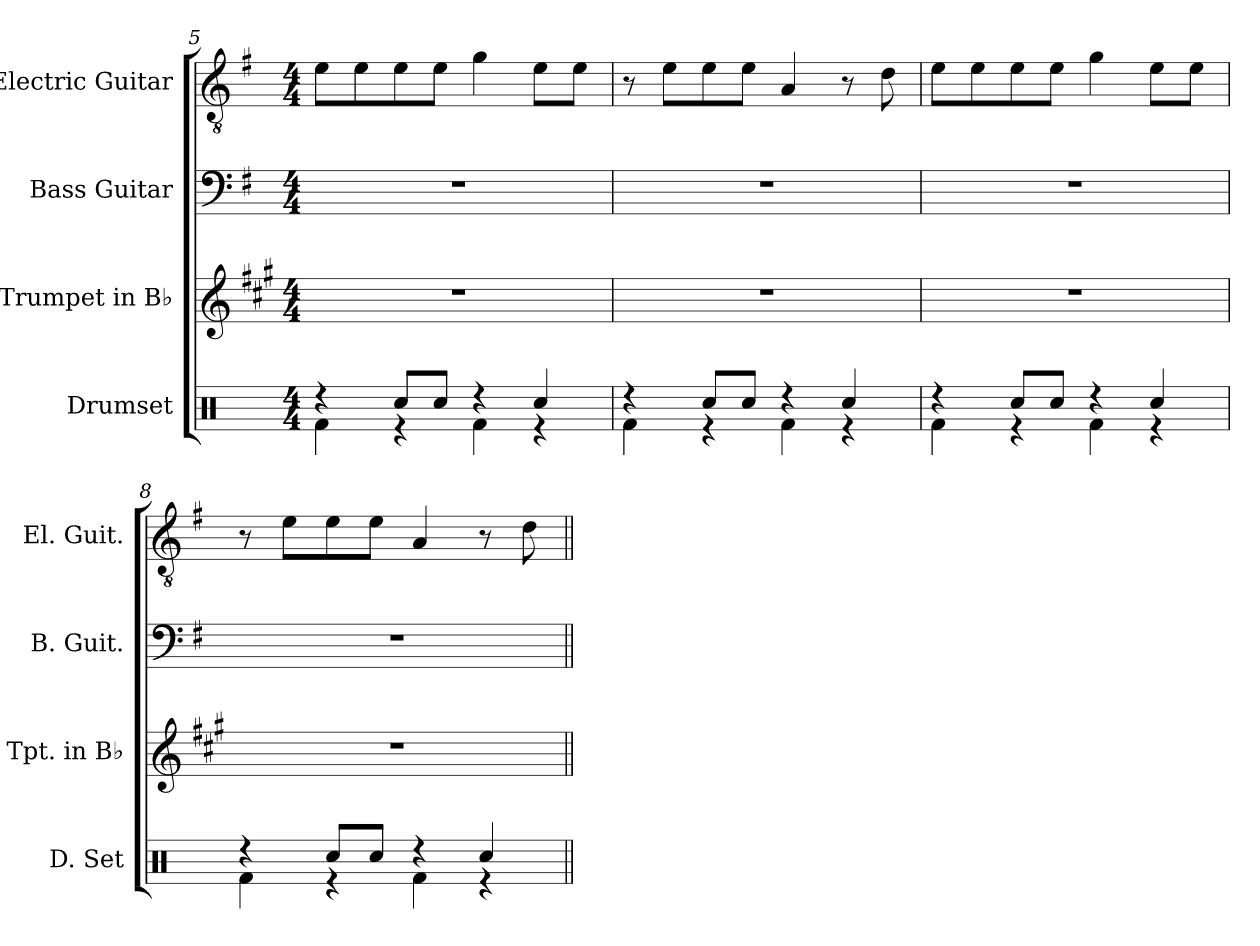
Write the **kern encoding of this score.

**kern	**kern	**kern	**kern
*part4	*part3	*part2	*part1
*staff4	*staff3	*staff2	*staff1
*I"Drumset	*I"Trumpet in B♭	*I"Bass Guitar	*I"Electric Guitar
*I'D. Set	*I'Tpt. in B♭	*I'B. Guit.	*I'El. Guit.
*clefX	*clefG2	*clefF4	*clefGv2
*	*ITrd1c2	*ITrd7c12	*
*k[]	*k[f#]	*k[f#]	*k[f#]
*M4/4	*M4/4	*M4/4	*M4/4
=5	=5	=5	=5
*^	*	*	*
4r	4Rf\	1r	1r	8e\L
.	.	.	.	8e\
8Rcc/L	4r	.	.	8e\
8Rcc/J	.	.	.	8e\J
4r	4Rf\	.	.	4g\
4Rcc/	4r	.	.	8e\L
.	.	.	.	8e\J
=6	=6	=6	=6	=6
4r	4Rf\	1r	1r	8r
.	.	.	.	8e\L
8Rcc/L	4r	.	.	8e\
8Rcc/J	.	.	.	8e\J
4r	4Rf\	.	.	4A/
4Rcc/	4r	.	.	8r
.	.	.	.	8d\
=7	=7	=7	=7	=7
4r	4Rf\	1r	1r	8e\L
.	.	.	.	8e\
8Rcc/L	4r	.	.	8e\
8Rcc/J	.	.	.	8e\J
4r	4Rf\	.	.	4g\
4Rcc/	4r	.	.	8e\L
.	.	.	.	8e\J
=8	=8	=8	=8	=8
4r	4Rf\	1r	1r	8r
.	.	.	.	8e\L
8Rcc/L	4r	.	.	8e\
8Rcc/J	.	.	.	8e\J
4r	4Rf\	.	.	4A/
4Rcc/	4r	.	.	8r
.	.	.	.	8d\
*v	*v	*	*	*
=||	=||	=||	=||
*-	*-	*-	*-
